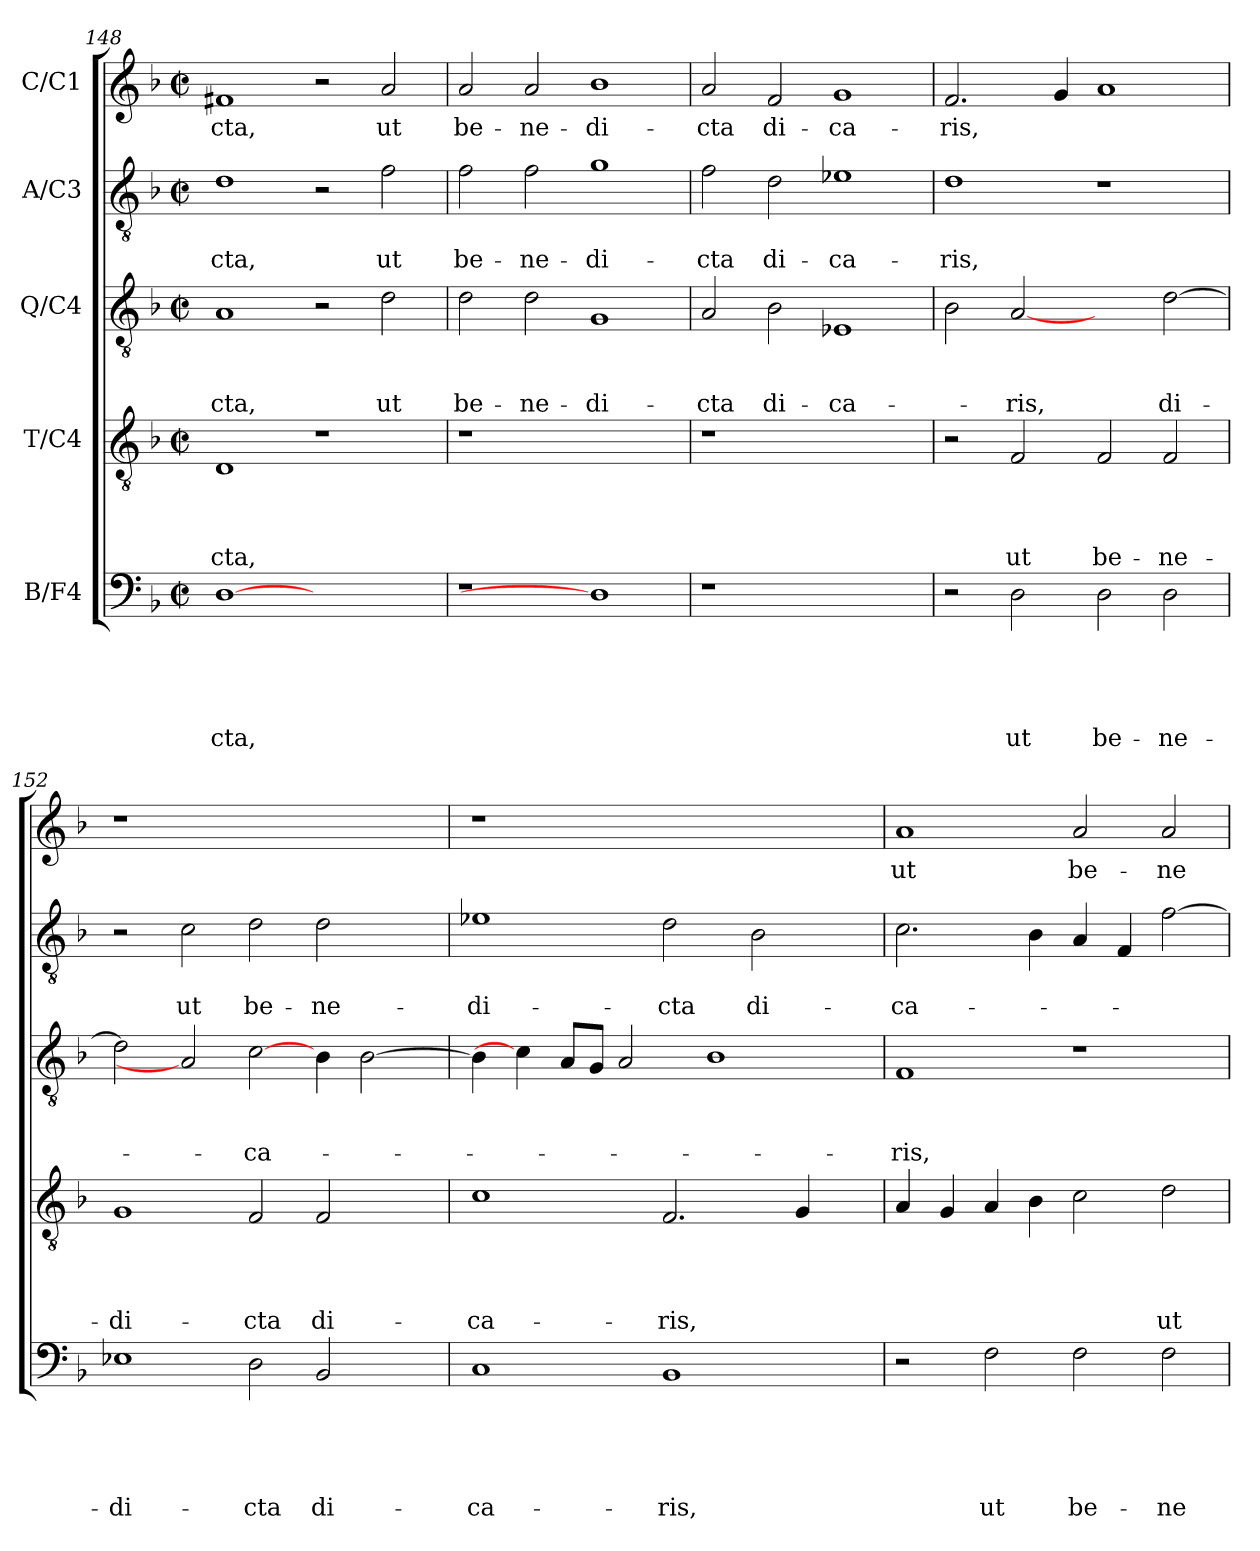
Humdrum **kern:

**kern	**text	**text	**text	**text	**text	**kern	**text	**text	**text	**text	**kern	**text	**text	**text	**kern	**text	**text	**kern	**text
*part5	*part5	*part5	*part5	*part5	*part5	*part4	*part4	*part4	*part4	*part4	*part3	*part3	*part3	*part3	*part2	*part2	*part2	*part1	*part1
*staff5	*staff5	*staff5	*staff5	*staff5	*staff5	*staff4	*staff4	*staff4	*staff4	*staff4	*staff3	*staff3	*staff3	*staff3	*staff2	*staff2	*staff2	*staff1	*staff1
*I"B/F4	*	*	*	*	*	*I"T/C4	*	*	*	*	*I"Q/C4	*	*	*	*I"A/C3	*	*	*I"C/C1	*
*clefF4	*	*	*	*	*	*clefGv2	*	*	*	*	*clefGv2	*	*	*	*clefGv2	*	*	*clefG2	*
*k[b-]	*	*	*	*	*	*k[b-]	*	*	*	*	*k[b-]	*	*	*	*k[b-]	*	*	*k[b-]	*
*F:	*	*	*	*	*	*F:	*	*	*	*	*F:	*	*	*	*F:	*	*	*F:	*
*M2/2	*	*	*	*	*	*M2/2	*	*	*	*	*M2/2	*	*	*	*M2/2	*	*	*M2/2	*
*met(c|)	*	*	*	*	*	*met(c|)	*	*	*	*	*met(c|)	*	*	*	*met(c|)	*	*	*met(c|)	*
=148	=148	=148	=148	=148	=148	=148	=148	=148	=148	=148	=148	=148	=148	=148	=148	=148	=148	=148	=148
!	!	!	!	!	!LO:LY:b	!	!	!	!	!LO:LY:b	!	!	!	!LO:LY:b	!	!	!LO:LY:b	!	!LO:LY:b
[1D	.	.	.	.	-cta,	1D	.	.	.	-cta,	1A	.	.	-cta,	1d	.	-cta,	1f#X	-cta,
1ryy	.	.	.	.	.	1r	.	.	.	.	2r	.	.	.	2r	.	.	2r	.
!	!	!	!	!	!	!	!	!	!	!	!	!	!	!LO:LY:b	!	!	!LO:LY:b	!	!LO:LY:b
.	.	.	.	.	.	.	.	.	.	.	2d\	.	.	ut	2f\	.	ut	2a/	ut
=149	=149	=149	=149	=149	=149	=149	=149	=149	=149	=149	=149	=149	=149	=149	=149	=149	=149	=149	=149
!	!	!	!	!	!	!	!	!	!	!	!	!	!	!LO:LY:b	!	!	!LO:LY:b	!	!LO:LY:b
1r	.	.	.	.	.	1r	.	.	.	.	2d\	.	.	be-	2f\	.	be-	2a/	be-
!	!	!	!	!	!	!	!	!	!	!	!	!	!	!LO:LY:b	!	!	!LO:LY:b	!	!LO:LY:b
.	.	.	.	.	.	.	.	.	.	.	2d\	.	.	-ne-	2f\	.	-ne-	2a/	-ne-
!	!	!	!	!	!	!	!	!	!	!	!	!	!	!LO:LY:b	!	!	!LO:LY:b	!	!LO:LY:b
1D]	.	.	.	.	.	1ryy	.	.	.	.	1G	.	.	-di-	1g	.	-di-	1b-	-di-
=150	=150	=150	=150	=150	=150	=150	=150	=150	=150	=150	=150	=150	=150	=150	=150	=150	=150	=150	=150
!	!	!	!	!	!	!	!	!	!	!	!	!	!	!LO:LY:b	!	!	!LO:LY:b	!	!LO:LY:b
1r	.	.	.	.	.	1r	.	.	.	.	2A/	.	.	-cta	2f\	.	-cta	2a/	-cta
!	!	!	!	!	!	!	!	!	!	!	!	!	!	!LO:LY:b	!	!	!LO:LY:b	!	!LO:LY:b
.	.	.	.	.	.	.	.	.	.	.	2B-\	.	.	di-	2d\	.	di-	2f/	di-
!	!	!	!	!	!	!	!	!	!	!	!	!	!	!LO:LY:b	!	!	!LO:LY:b	!	!LO:LY:b
1ryy	.	.	.	.	.	1ryy	.	.	.	.	1E-	.	.	-ca-	1e-X	.	-ca-	1g	-ca-
!!LO:LB:g=z
=151	=151	=151	=151	=151	=151	=151	=151	=151	=151	=151	=151	=151	=151	=151	=151	=151	=151	=151	=151
!	!	!	!	!	!	!	!	!	!	!	!	!	!	!	!	!	!LO:LY:b	!	!LO:LY:b
2r	.	.	.	.	.	2r	.	.	.	.	2B-\	.	.	.	1d	.	-ris,	2.f/	-ris,
!	!	!	!	!	!LO:LY:b	!	!	!	!	!LO:LY:b	!	!	!	!LO:LY:b	!	!	!	!	!
2D\	.	.	.	.	ut	2F/	.	.	.	ut	[2A	.	.	-ris,	.	.	.	.	.
.	.	.	.	.	.	.	.	.	.	.	.	.	.	.	.	.	.	4g/	.
!	!	!	!	!	!LO:LY:b	!	!	!	!	!LO:LY:b	!	!	!	!	!	!	!	!	!
2D\	.	.	.	.	be-	2F/	.	.	.	be-	2ryy	.	.	.	1r	.	.	1a	.
!	!	!	!	!	!LO:LY:b	!	!	!	!	!LO:LY:b	!	!	!	!LO:LY:b	!	!	!	!	!
2D\	.	.	.	.	-ne-	2F/	.	.	.	-ne-	[2d\	.	.	di-	.	.	.	.	.
=152	=152	=152	=152	=152	=152	=152	=152	=152	=152	=152	=152	=152	=152	=152	=152	=152	=152	=152	=152
!	!	!	!	!	!LO:LY:b	!	!	!	!	!LO:LY:b	!	!	!	!	!	!	!	!	!
1E-X	.	.	.	.	-di-	1G	.	.	.	-di-	2d\]	.	.	.	2r	.	.	1r	.
!	!	!	!	!	!	!	!	!	!	!	!	!	!	!	!	!	!LO:LY:b	!	!
.	.	.	.	.	.	.	.	.	.	.	2A]	.	.	.	2c\	.	ut	.	.
!	!	!	!	!	!LO:LY:b	!	!	!	!	!LO:LY:b	!	!	!	!LO:LY:b	!	!	!LO:LY:b	!	!
2D\	.	.	.	.	-cta	2F/	.	.	.	-cta	[2c\	.	.	-ca-	2d\	.	be-	1ryy	.
!	!	!	!	!	!LO:LY:b	!	!	!	!	!LO:LY:b	!	!	!	!	!	!	!LO:LY:b	!	!
2BB-/	.	.	.	.	di-	2F/	.	.	.	di-	4B-\	.	.	.	2d\	.	-ne-	.	.
.	.	.	.	.	.	.	.	.	.	.	[2B-\	.	.	.	.	.	.	.	.
4ryy	.	.	.	.	.	4ryy	.	.	.	.	.	.	.	.	4ryy	.	.	4ryy	.
=153	=153	=153	=153	=153	=153	=153	=153	=153	=153	=153	=153	=153	=153	=153	=153	=153	=153	=153	=153
!	!	!	!	!	!LO:LY:b	!	!	!	!	!LO:LY:b	!	!	!	!	!	!	!LO:LY:b	!	!
1C	.	.	.	.	-ca-	1c	.	.	.	-ca-	4B-\]	.	.	.	1e-X	.	-di-	1r	.
.	.	.	.	.	.	.	.	.	.	.	4c\]	.	.	.	.	.	.	.	.
.	.	.	.	.	.	.	.	.	.	.	8A/L	.	.	.	.	.	.	.	.
.	.	.	.	.	.	.	.	.	.	.	8G/J	.	.	.	.	.	.	.	.
.	.	.	.	.	.	.	.	.	.	.	2A/	.	.	.	.	.	.	.	.
!	!	!	!	!	!LO:LY:b	!	!	!	!	!LO:LY:b	!	!	!	!	!	!	!LO:LY:b	!	!
1BB-	.	.	.	.	-ris,	2.F/	.	.	.	-ris,	.	.	.	.	2d\	.	-cta	1ryy	.
.	.	.	.	.	.	.	.	.	.	.	1B-	.	.	.	.	.	.	.	.
!	!	!	!	!	!	!	!	!	!	!	!	!	!	!	!	!	!LO:LY:b	!	!
.	.	.	.	.	.	.	.	.	.	.	.	.	.	.	2B-\	.	di-	.	.
.	.	.	.	.	.	4G/	.	.	.	.	.	.	.	.	.	.	.	.	.
4ryy	.	.	.	.	.	4ryy	.	.	.	.	.	.	.	.	4ryy	.	.	4ryy	.
=154	=154	=154	=154	=154	=154	=154	=154	=154	=154	=154	=154	=154	=154	=154	=154	=154	=154	=154	=154
!	!	!	!	!	!	!	!	!	!	!	!	!	!	!LO:LY:b	!	!	!LO:LY:b	!	!LO:LY:b
2r	.	.	.	.	.	4A/	.	.	.	.	1F	.	.	-ris,	2.c\	.	-ca-	1a	ut
.	.	.	.	.	.	4G/	.	.	.	.	.	.	.	.	.	.	.	.	.
!	!	!	!	!	!LO:LY:b	!	!	!	!	!	!	!	!	!	!	!	!	!	!
2F\	.	.	.	.	ut	4A/	.	.	.	.	.	.	.	.	.	.	.	.	.
.	.	.	.	.	.	4B-\	.	.	.	.	.	.	.	.	4B-\	.	.	.	.
!	!	!	!	!	!LO:LY:b	!	!	!	!	!	!	!	!	!	!	!	!	!	!LO:LY:b
2F\	.	.	.	.	be-	2c\	.	.	.	.	1r	.	.	.	4A/	.	.	2a/	be-
.	.	.	.	.	.	.	.	.	.	.	.	.	.	.	4F/	.	.	.	.
!	!	!	!	!	!LO:LY:b	!	!	!	!	!LO:LY:b	!	!	!	!	!	!	!	!	!LO:LY:b
2F\	.	.	.	.	-ne-	2d\	.	.	.	ut	.	.	.	.	[2f\	.	.	2a/	-ne-
=	=	=	=	=	=	=	=	=	=	=	=	=	=	=	=	=	=	=	=
*-	*-	*-	*-	*-	*-	*-	*-	*-	*-	*-	*-	*-	*-	*-	*-	*-	*-	*-	*-
